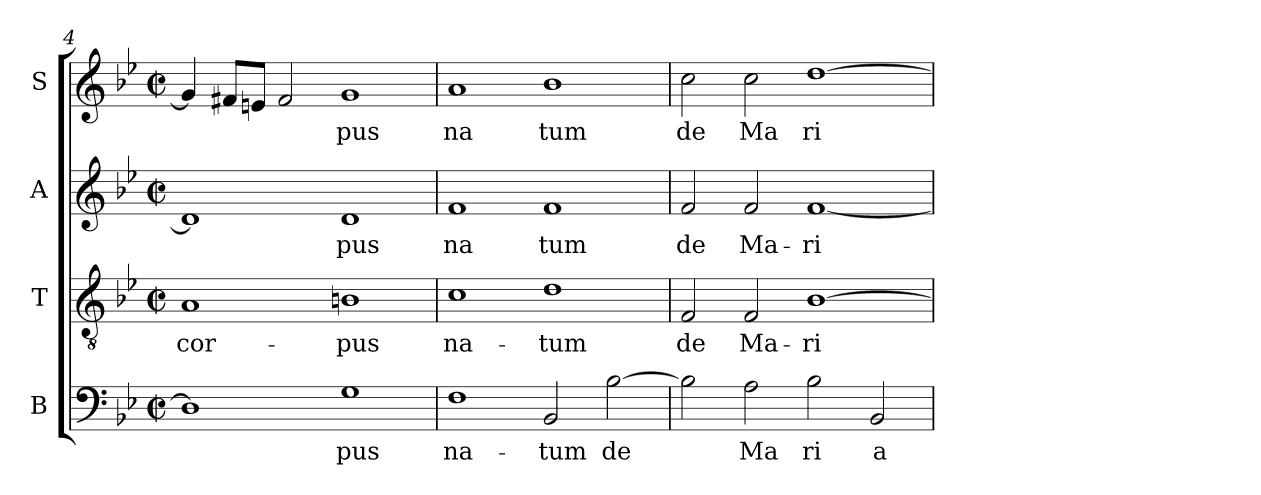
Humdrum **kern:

**kern	**text	**kern	**text	**kern	**text	**kern	**text
*part4	*part4	*part3	*part3	*part2	*part2	*part1	*part1
*staff4	*staff4	*staff3	*staff3	*staff2	*staff2	*staff1	*staff1
*I"B	*	*I"T	*	*I"A	*	*I"S	*
*clefF4	*	*clefGv2	*	*clefG2	*	*clefG2	*
*k[b-e-]	*	*k[b-e-]	*	*k[b-e-]	*	*k[b-e-]	*
*B-:	*	*B-:	*	*B-:	*	*B-:	*
*M2/2	*	*M2/2	*	*M2/2	*	*M2/2	*
*met(c|)	*	*met(c|)	*	*met(c|)	*	*met(c|)	*
=4	=4	=4	=4	=4	=4	=4	=4
!	!LO:LY:b:cj	!	!LO:LY:b:cj	!	!LO:LY:b:cj	!	!LO:LY:b:cj
1D]	--	1A	cor-	1d]	.	4g/]	.
!	!	!	!	!	!	!	!LO:LY:b:cj
.	.	.	.	.	.	8f#X/L	.
!	!	!	!	!	!	!	!LO:LY:b:cj
.	.	.	.	.	.	8en/J	.
!	!	!	!	!	!	!	!LO:LY:b:cj
.	.	.	.	.	.	2f#/	.
!	!LO:LY:b:cj	!	!LO:LY:b:cj	!	!LO:LY:b:cj	!	!LO:LY:b:cj
1G	-pus	1Bn	-pus	1d	pus	1g	pus
=5	=5	=5	=5	=5	=5	=5	=5
!	!LO:LY:b:cj	!	!LO:LY:b:cj	!	!LO:LY:b:cj	!	!LO:LY:b:cj
1F	na-	1c	na-	1f	na	1a	na
!	!LO:LY:b:cj	!	!LO:LY:b:cj	!	!LO:LY:b:cj	!	!LO:LY:b:cj
2BB-/	-tum	1d	-tum	1f	tum	1b-	tum
!	!LO:LY:b:cj	!	!	!	!	!	!
[<2B-\	de	.	.	.	.	.	.
!!LO:LB:g=z
=6	=6	=6	=6	=6	=6	=6	=6
!	!LO:LY:b:cj	!	!LO:LY:b:cj	!	!LO:LY:b:cj	!	!LO:LY:b:cj
2B-\]	.	2F/	de	2f/	de	2cc\	de
!	!LO:LY:b:cj	!	!LO:LY:b:cj	!	!LO:LY:b:cj	!	!LO:LY:b:cj
2A\	Ma	2F/	Ma-	2f/	Ma-	2cc\	Ma
!	!LO:LY:b:cj	!	!LO:LY:b:cj	!	!LO:LY:b:cj	!	!LO:LY:b:cj
2B-\	ri	[>1B-	-ri-	[<1f	-ri-	[>1dd	ri
!	!LO:LY:b:cj	!	!	!	!	!	!
2BB-/	a	.	.	.	.	.	.
=	=	=	=	=	=	=	=
*-	*-	*-	*-	*-	*-	*-	*-
